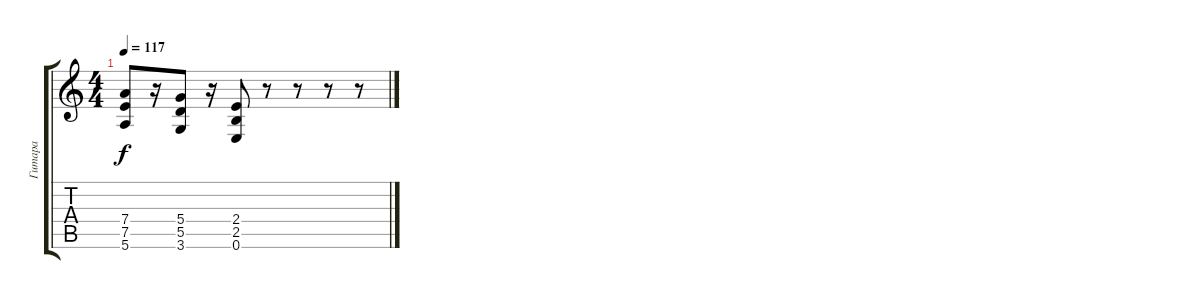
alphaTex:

\track ("Гитара" "Гитара") {instrument distortionguitar}
\staff {score tabs}
\tuning (E4 B3 G3 D3 A2 E2) {hide}
\ts (4 4)
\tempo 117
\clef g2
\ks c
(7.4 7.5 5.6).8{dy f} r.16 (5.4 5.5 3.6).8 r.16 (2.4 2.5 0.6).8 r.8 r.8 r.8 r.8
